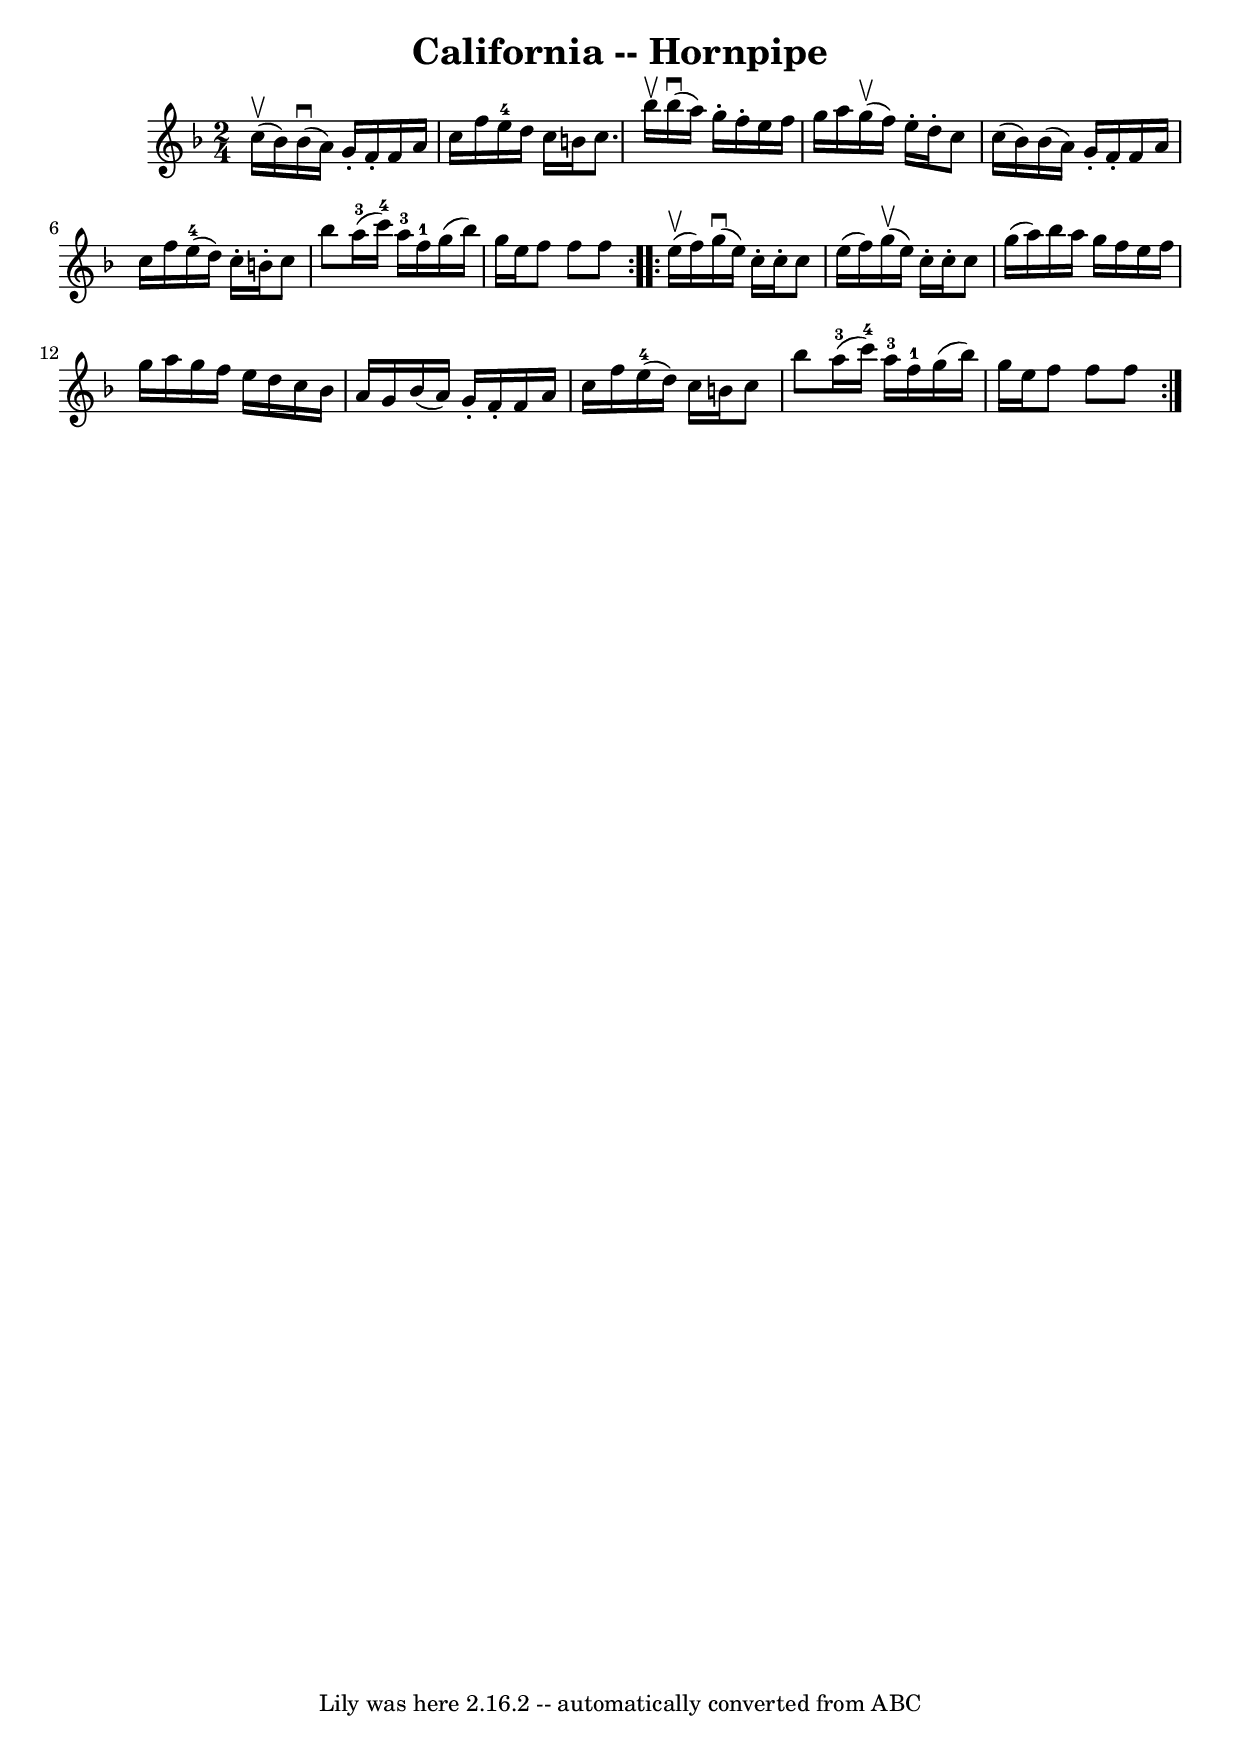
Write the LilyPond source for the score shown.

\version "2.16.2"
\include "Mammoth.ily"
\header {
  %% book = "Cole's 1000 Fiddle Tunes"
  crossRefNumber = "1"
  footnotes = ""
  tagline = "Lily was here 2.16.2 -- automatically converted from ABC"
  title = "California -- Hornpipe"

}
voicedefault =  {



  \repeat volta 2 {

    \time 2/4 
    \key f \major
    c''16 (^\upbow bes'16) |
    bes'16 (^\downbow a'16) g'16-. f'16-. f'16 a'16 c''16 f''16   |
    e''16-4 d''16 c''16 b'16 c''8. bes''16^\upbow  |
    bes''16 (^\downbow a''16) g''16-. f''16-. e''16    
    f''16 g''16 a''16  |
    g''16 (^\upbow f''16) e''16-.   
    d''16-. c''8 c''16 (bes'16) |
    bes'16 (a'16) g'16-. f'16-. f'16 a'16 c''16 f''16  |
    e''16-4(d''16 ) c''16-. b'16-. c''8 bes''8  |
    a''16-3(c'''16-4) a''16-3 f''16-1 g''16 (bes''16) g''16 e''16   |
    f''8 f''8 f''8  
  }     
  \repeat volta 2 {
    e''16 (^\upbow   
    f''16) |
    g''16 (^\downbow e''16) c''16-. c''16-.   
    c''8 e''16 (f''16) |
    g''16 (^\upbow e''16) c''16-.  
    c''16-. c''8 g''16 (a''16) |
    bes''16 a''16 g''16  
    f''16 e''16 f''16 g''16 a''16  |
    g''16 f''16 e''16 
    d''16 c''16 bes'16 a'16 g'16  |
    bes'16 (a'16)   
    g'16-. f'16-. f'16 a'16 c''16 f''16  |
    e''16-4(
    d''16) c''16 b'16 c''8 bes''8  |
    a''16-3(
    c'''16-4) a''16-3 f''16-1 g''16 (bes''16) g''16    
    e''16  |
    f''8 f''8 f''8  
  }   

}

\score{
  <<

    \context Staff="default"
    {
      \voicedefault 
      
    }

  >>
  \layout {
    
  }
  \midi {
  }

}
